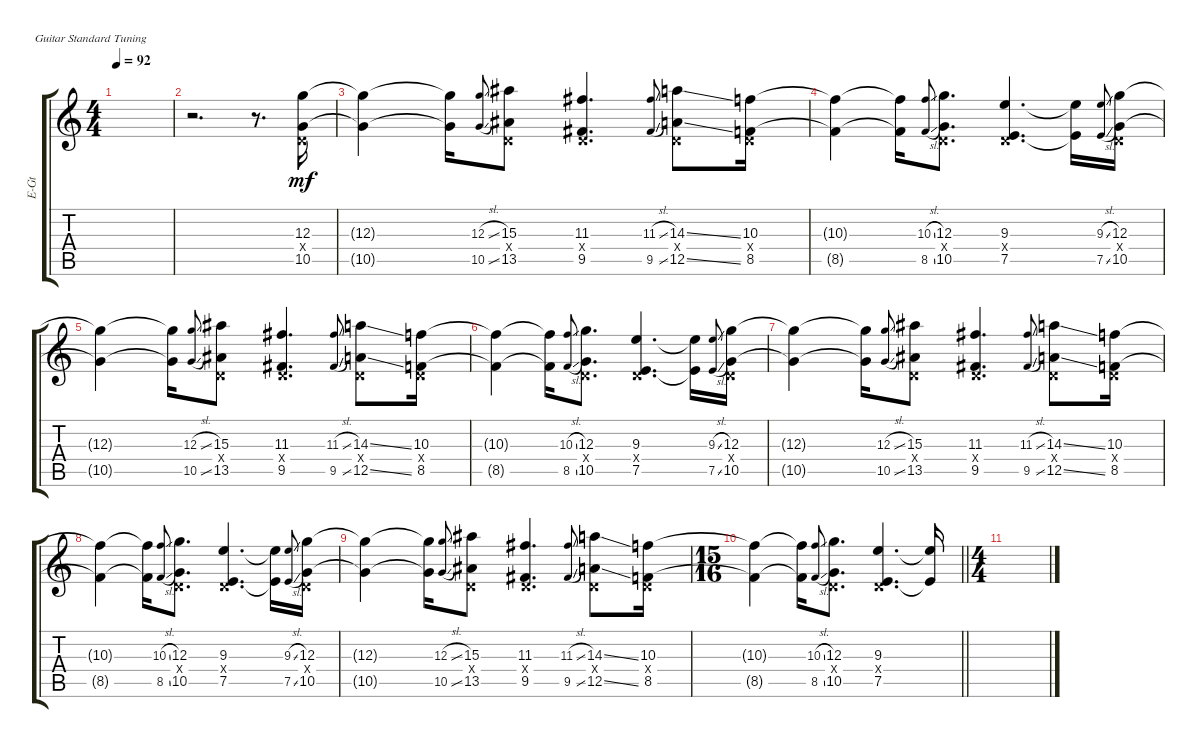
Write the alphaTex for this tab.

\track ("Leads" "E-Gt") {instrument distortionguitar}
\staff {score tabs}
\tuning (E4 B3 G3 D3 A2 E2)
\ts (4 4)
\tempo 92
\clef g2
\ks c
|
\beaming (8 6 4)
r.2{d} r.8{d} (12.3 0.4{x} 10.5).16{dy mf} |
(12.3{t} 10.5{t}).4 (12.3{t} 10.5{t}).16 (12.3{sl} 10.5{sl}).8{gr onbeat} (15.3 0.4{x} 13.5).8 (11.3 0.4{x} 9.5).4{d} (11.3{sl} 9.5{sl}).8{gr onbeat} (14.3{ss} 0.4{x} 12.5{ss}).8 (10.3 0.4{x} 8.5).16 |
(10.3{t} 8.5{t}).4 (10.3{t} 8.5{t}).16 (10.3{sl} 8.5{sl}).8{gr onbeat} (12.3 0.4{x} 10.5).8{d} (9.3 0.4{x} 7.5).4{d} (9.3{t} 7.5{t}).16 (9.3{sl} 7.5{sl}).8{gr onbeat} (12.3 0.4{x} 10.5).16 |
(12.3{t} 10.5{t}).4 (12.3{t} 10.5{t}).16 (12.3{sl} 10.5{sl}).8{gr onbeat} (15.3 0.4{x} 13.5).8 (11.3 0.4{x} 9.5).4{d} (11.3{sl} 9.5{sl}).8{gr onbeat} (14.3{ss} 0.4{x} 12.5{ss}).8 (10.3 0.4{x} 8.5).16 |
(10.3{t} 8.5{t}).4 (10.3{t} 8.5{t}).16 (10.3{sl} 8.5{sl}).8{gr onbeat} (12.3 0.4{x} 10.5).8{d} (9.3 0.4{x} 7.5).4{d} (9.3{t} 7.5{t}).16 (9.3{sl} 7.5{sl}).8{gr onbeat} (12.3 0.4{x} 10.5).16 |
(12.3{t} 10.5{t}).4 (12.3{t} 10.5{t}).16 (12.3{sl} 10.5{sl}).8{gr onbeat} (15.3 0.4{x} 13.5).8 (11.3 0.4{x} 9.5).4{d} (11.3{sl} 9.5{sl}).8{gr onbeat} (14.3{ss} 0.4{x} 12.5{ss}).8 (10.3 0.4{x} 8.5).16 |
(10.3{t} 8.5{t}).4 (10.3{t} 8.5{t}).16 (10.3{sl} 8.5{sl}).8{gr onbeat} (12.3 0.4{x} 10.5).8{d} (9.3 0.4{x} 7.5).4{d} (9.3{t} 7.5{t}).16 (9.3{sl} 7.5{sl}).8{gr onbeat} (12.3 0.4{x} 10.5).16 |
(12.3{t} 10.5{t}).4 (12.3{t} 10.5{t}).16 (12.3{sl} 10.5{sl}).8{gr onbeat} (15.3 0.4{x} 13.5).8 (11.3 0.4{x} 9.5).4{d} (11.3{sl} 9.5{sl}).8{gr onbeat} (14.3{ss} 0.4{x} 12.5{ss}).8 (10.3 0.4{x} 8.5).16 |
\ts (15 16)
\beaming (8 7)
\barLineRight lightlight
(10.3{t} 8.5{t}).4 (10.3{t} 8.5{t}).16 (10.3{sl} 8.5{sl}).8{gr onbeat} (12.3 0.4{x} 10.5).8{d} (9.3 0.4{x} 7.5).4{d} (9.3{t} 7.5{t}).16 |
\ts (4 4)
\beaming (8 6 4)
